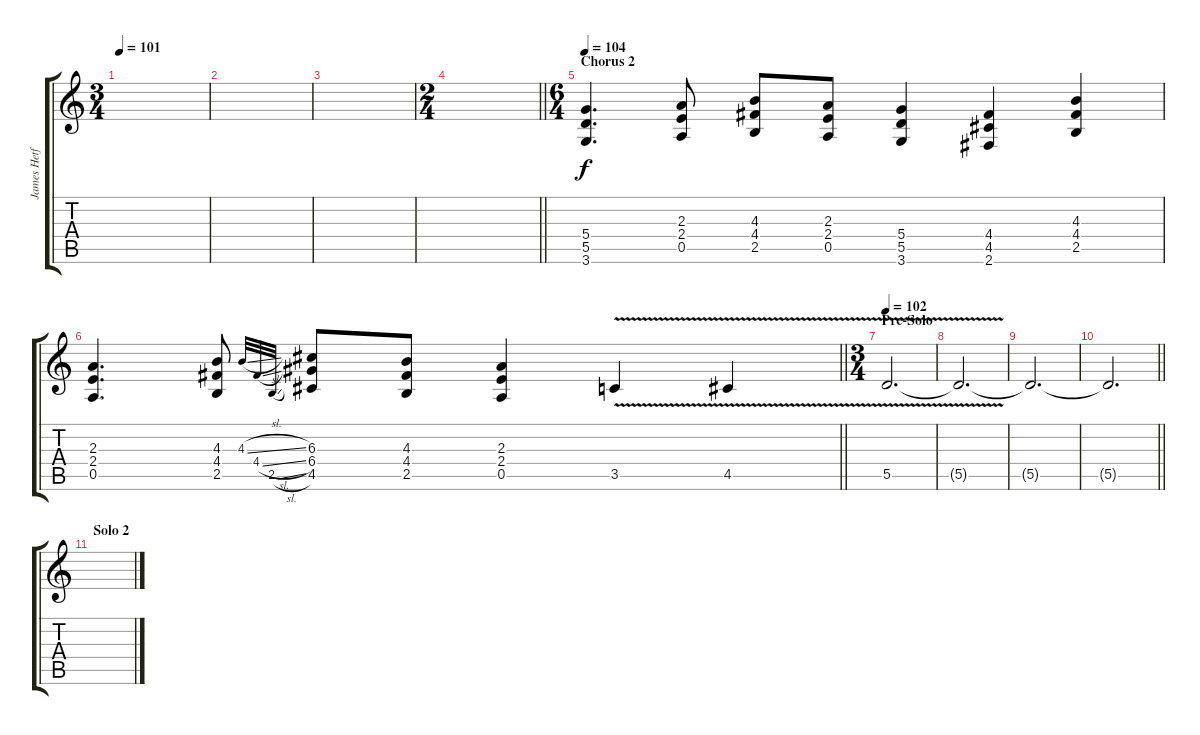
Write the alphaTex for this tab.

\track ("James Hetfield (Rythym)" "James Hetf") {instrument distortionguitar}
\staff {score tabs}
\tuning (E4 B3 G3 D3 A2 E2) {hide}
\ts (3 4)
\tempo 101
\clef g2
\ks c
|
|
|
\ts (2 4)
\barLineRight lightlight
|
\ts (6 4)
\section ("" "Chorus 2")
\tempo 104
(5.4 5.5 3.6).4{d volume 14} (2.3 2.4 0.5).8 (4.3 4.4 2.5).8 (2.3 2.4 0.5).8 (5.4 5.5 3.6).4 (4.4 4.5 2.6).4 (4.3 4.4 2.5).4 |
\barLineRight lightlight
(2.3 2.4 0.5).4{d} (4.3 4.4 2.5).8 4.3{sl}.32{gr onbeat} 4.4{sl}.32{gr onbeat} 2.5{sl}.32{gr onbeat} (6.3 6.4 4.5).8 (4.3 4.4 2.5).8 (2.3 2.4 0.5).4 3.5{v}.4 4.5{v}.4 |
\ts (3 4)
\section ("" "Pre-Solo")
\tempo 102
5.5{v}.2{d volume 0} |
5.5{t}.2{d} |
5.5{t}.2{d} |
\barLineRight lightlight
5.5{t}.2{d} |
\section ("" "Solo 2")
